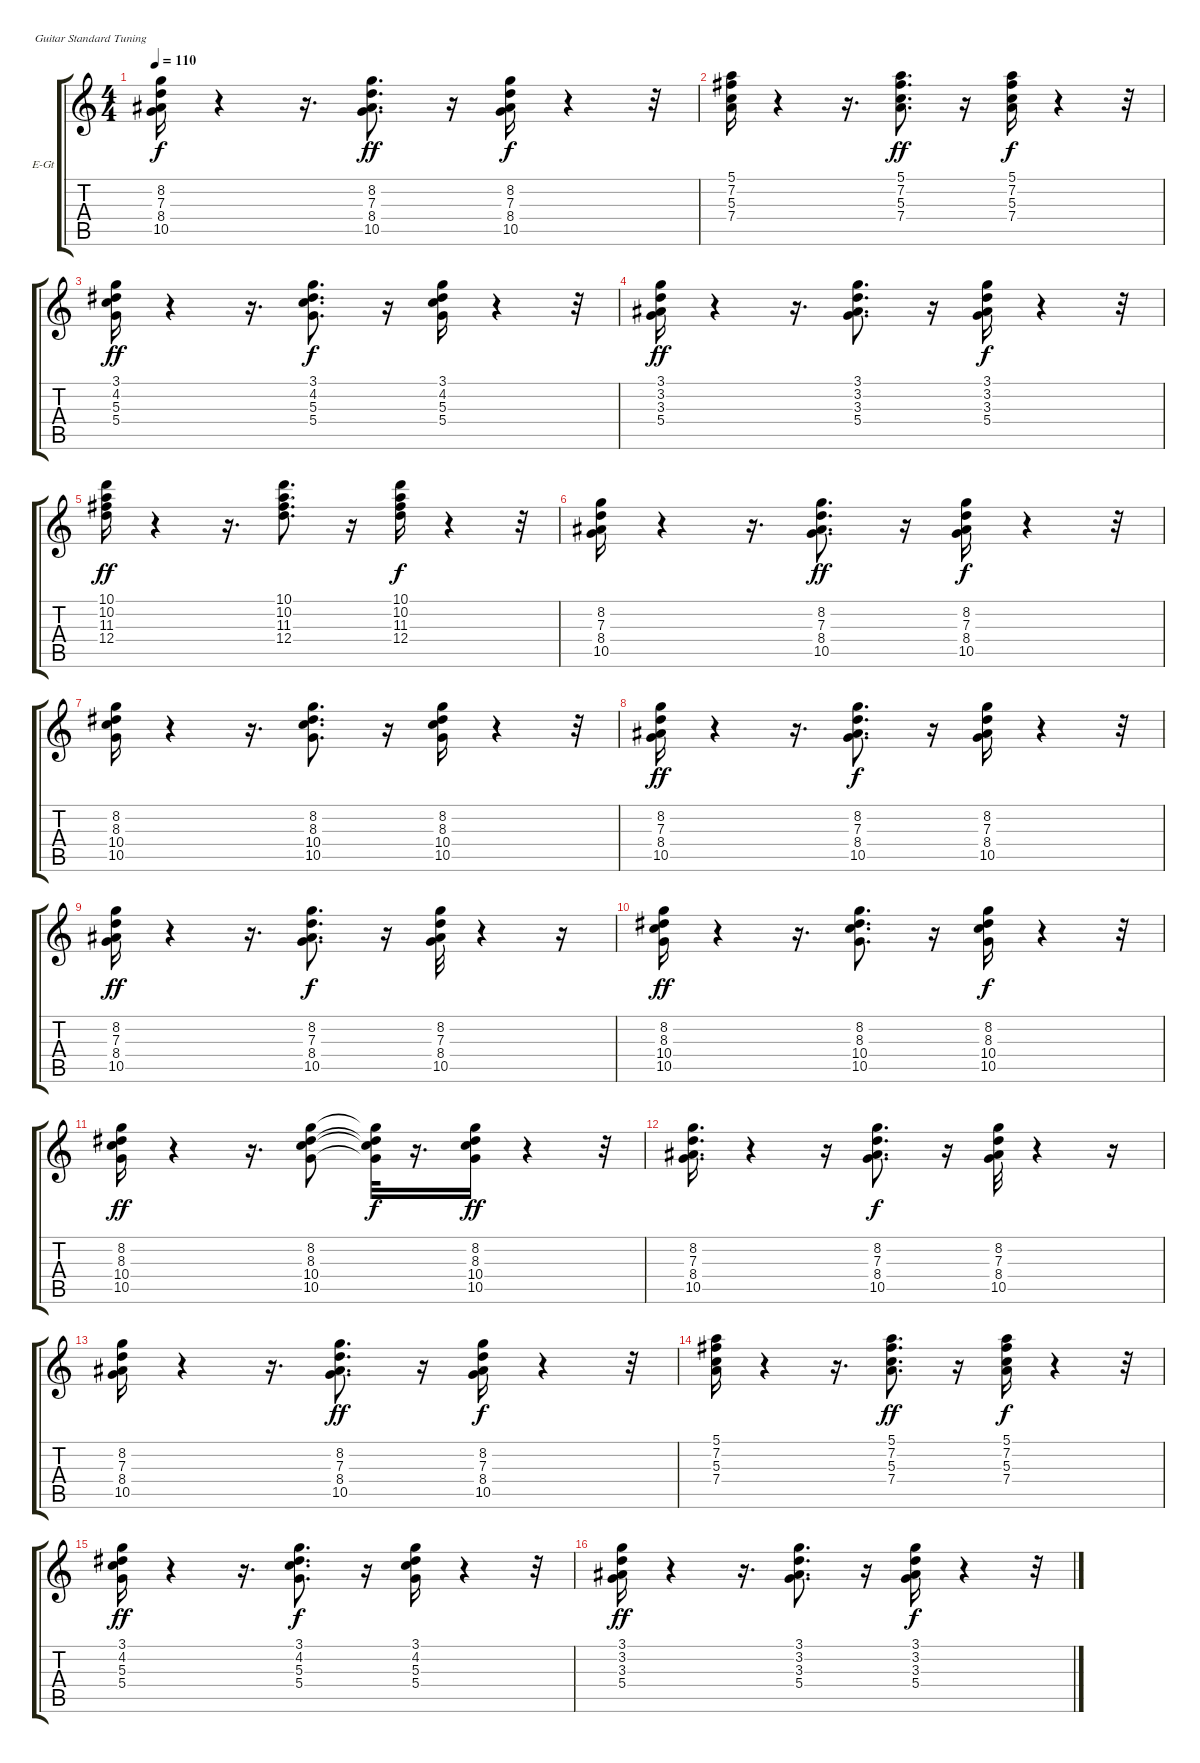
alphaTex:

\defaultSystemsLayout 4
\bracketExtendMode groupsimilarinstruments
\firstSystemTrackNameOrientation horizontal
\otherSystemsTrackNameOrientation horizontal
\track ("Electric Guitar" "E-Gt") {instrument electricguitarclean}
\staff {score tabs}
\tuning (E4 B3 G3 D3 A2 E2)
\ts (4 4)
\tempo 110
\clef g2
\ks c
(8.2 7.3 8.4 10.5).16{dy f} r.4 r.16{d} (8.2 7.3 8.4 10.5).8{d dy ff} r.16 (8.2 7.3 8.4 10.5).16{dy f} r.4 r.32 |
(5.1 7.2 5.3 7.4).16 r.4 r.16{d} (5.1 7.2 5.3 7.4).8{d dy ff} r.16 (5.1 7.2 5.3 7.4).16{dy f} r.4 r.32 |
(3.1 4.2 5.3 5.4).16{dy ff} r.4 r.16{d} (3.1 4.2 5.3 5.4).8{d dy f} r.16 (3.1 4.2 5.3 5.4).16 r.4 r.32 |
(3.1 3.2 3.3 5.4).16{dy ff} r.4 r.16{d} (3.1 3.2 3.3 5.4).8{d} r.16 (3.1 3.2 3.3 5.4).16{dy f} r.4 r.32 |
(10.1 10.2 11.3 12.4).16{dy ff} r.4 r.16{d} (10.1 10.2 11.3 12.4).8{d} r.16 (10.1 10.2 11.3 12.4).16{dy f} r.4 r.32 |
(8.2 7.3 8.4 10.5).16 r.4 r.16{d} (8.2 7.3 8.4 10.5).8{d dy ff} r.16 (8.2 7.3 8.4 10.5).16{dy f} r.4 r.32 |
(8.2 8.3 10.4 10.5).16 r.4 r.16{d} (8.2 8.3 10.4 10.5).8{d} r.16 (8.2 8.3 10.4 10.5).16 r.4 r.32 |
(8.2 7.3 8.4 10.5).16{dy ff} r.4 r.16{d} (8.2 7.3 8.4 10.5).8{d dy f} r.16 (8.2 7.3 8.4 10.5).16 r.4 r.32 |
(8.2 7.3 8.4 10.5).16{dy ff} r.4 r.16{d} (8.2 7.3 8.4 10.5).8{d dy f} r.16 (8.2 7.3 8.4 10.5).32 r.4 r.16 |
(8.2 8.3 10.4 10.5).16{dy ff} r.4 r.16{d} (8.2 8.3 10.4 10.5).8{d} r.16 (8.2 8.3 10.4 10.5).16{dy f} r.4 r.32 |
(8.2 8.3 10.4 10.5).16{dy ff} r.4 r.16{d} (8.2 8.3 10.4 10.5).8 (8.2{t} 8.3{t} 10.4{t} 10.5{t}).32{dy f} r.16{d} (8.2 8.3 10.4 10.5).16{dy ff} r.4 r.32 |
(8.2 7.3 8.4 10.5).16{d} r.4 r.16 (8.2 7.3 8.4 10.5).8{d dy f} r.16 (8.2 7.3 8.4 10.5).32 r.4 r.16 |
(8.2 7.3 8.4 10.5).16 r.4 r.16{d} (8.2 7.3 8.4 10.5).8{d dy ff} r.16 (8.2 7.3 8.4 10.5).16{dy f} r.4 r.32 |
(5.1 7.2 5.3 7.4).16 r.4 r.16{d} (5.1 7.2 5.3 7.4).8{d dy ff} r.16 (5.1 7.2 5.3 7.4).16{dy f} r.4 r.32 |
(3.1 4.2 5.3 5.4).16{dy ff} r.4 r.16{d} (3.1 4.2 5.3 5.4).8{d dy f} r.16 (3.1 4.2 5.3 5.4).16 r.4 r.32 |
(3.1 3.2 3.3 5.4).16{dy ff} r.4 r.16{d} (3.1 3.2 3.3 5.4).8{d} r.16 (3.1 3.2 3.3 5.4).16{dy f} r.4 r.32
